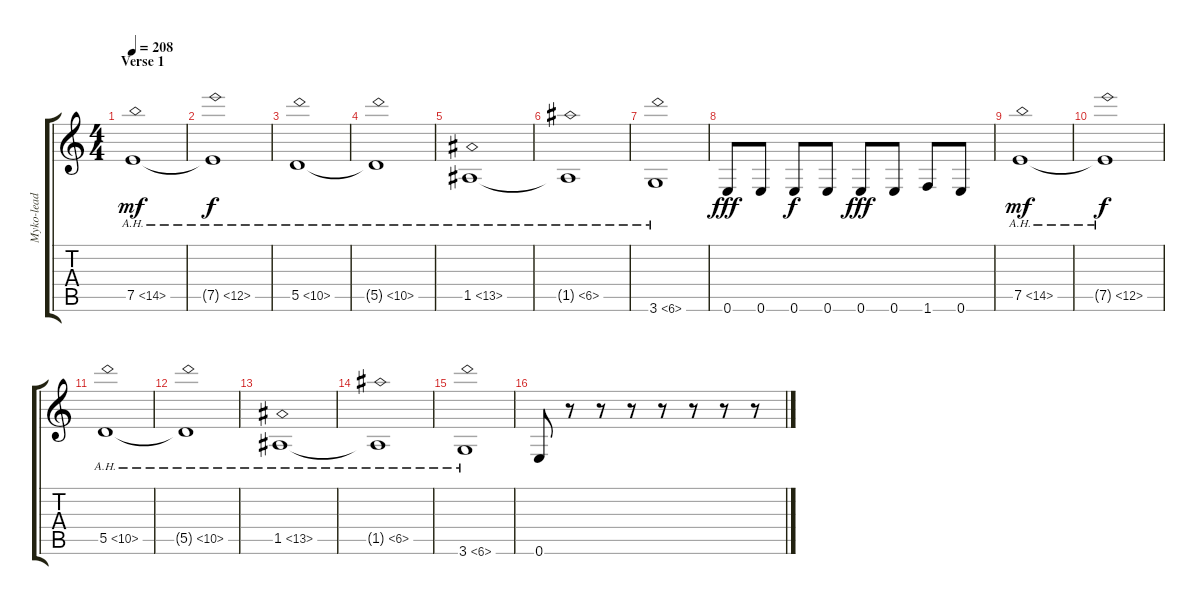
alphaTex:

\track ("Myko-lead" "Myko-lead") {instrument distortionguitar}
\staff {score tabs}
\tuning (E4 B3 G3 D3 A2 E2) {hide}
\ts (4 4)
\section ("" "Verse 1")
\tempo 208
\clef g2
\ks c
7.5{ah 7}.1{dy mf instrument guitarharmonics} |
7.5{ah 5 t}.1{dy f instrument guitarharmonics} |
5.5{ah 5}.1{instrument guitarharmonics} |
5.5{ah 5 t}.1{instrument guitarharmonics} |
1.5{ah 12}.1{instrument guitarharmonics} |
1.5{ah 5 t}.1{instrument guitarharmonics} |
3.6{ah 3}.1{instrument guitarharmonics} |
0.6.8{dy fff instrument distortionguitar} 0.6.8 0.6.8{dy f} 0.6.8 0.6.8{dy fff} 0.6.8 1.6.8 0.6.8 |
7.5{ah 7}.1{dy mf instrument guitarharmonics} |
7.5{ah 5 t}.1{dy f instrument guitarharmonics} |
5.5{ah 5}.1{instrument guitarharmonics} |
5.5{ah 5 t}.1{instrument guitarharmonics} |
1.5{ah 12}.1{instrument guitarharmonics} |
1.5{ah 5 t}.1{instrument guitarharmonics} |
3.6{ah 3}.1{instrument guitarharmonics} |
0.6.8{instrument distortionguitar} r.8 r.8 r.8 r.8 r.8 r.8 r.8
